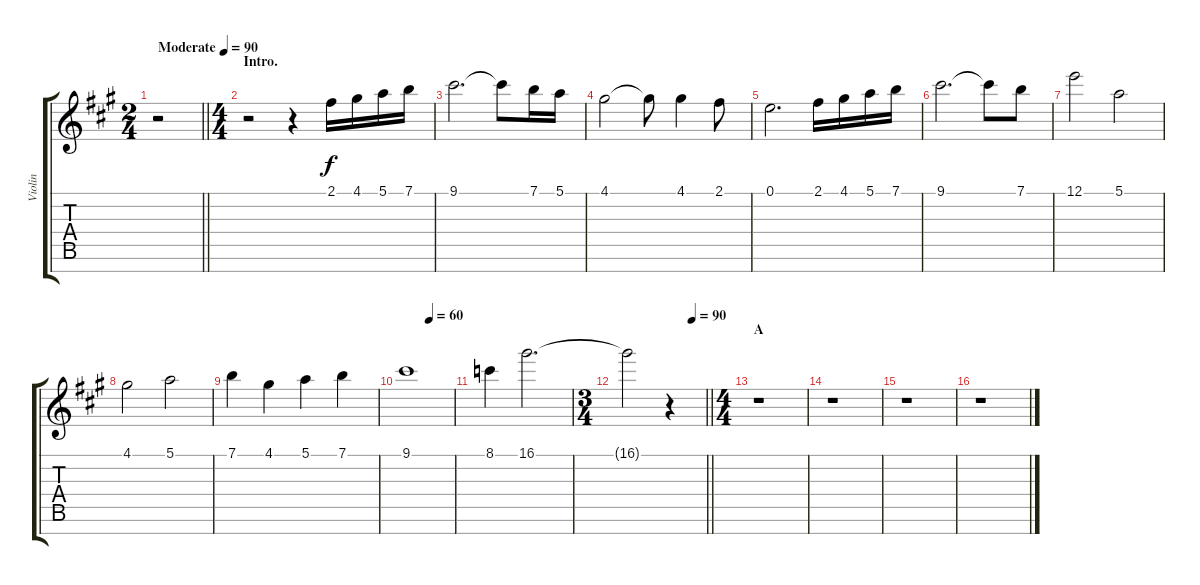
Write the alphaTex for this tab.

\track ("Violin" "Violin") {instrument violin}
\staff {score tabs}
\tuning (E5 B4 G4 D4 A3 E3 B2) {hide}
\ts (2 4)
\tempo (90 "Moderate")
\clef g2
\barLineRight lightlight
\ks a
r.2{dy f instrument violin} |
\ts (4 4)
\section ("" "Intro.")
r.2 r.4 2.1.16 4.1.16 5.1.16 7.1.16 |
9.1.2{d} 9.1{t}.8 7.1.16 5.1.16 |
4.1.2 4.1{t}.8 4.1.4 2.1.8 |
0.1.2{d} 2.1.16 4.1.16 5.1.16 7.1.16 |
9.1.2{d} 9.1{t}.8 7.1.8 |
12.1.2 5.1.2 |
4.1.2 5.1.2 |
7.1.4 4.1.4 5.1.4 7.1.4 |
\tempo (60 0.5)
9.1.1 |
8.1.4 16.1.2{d} |
\ts (3 4)
\tempo (90 0.8333333333333334)
\barLineRight lightlight
16.1{t}.2 r.4 |
\ts (4 4)
\section ("" "A")
r.1 |
r.1 |
r.1 |
r.1
